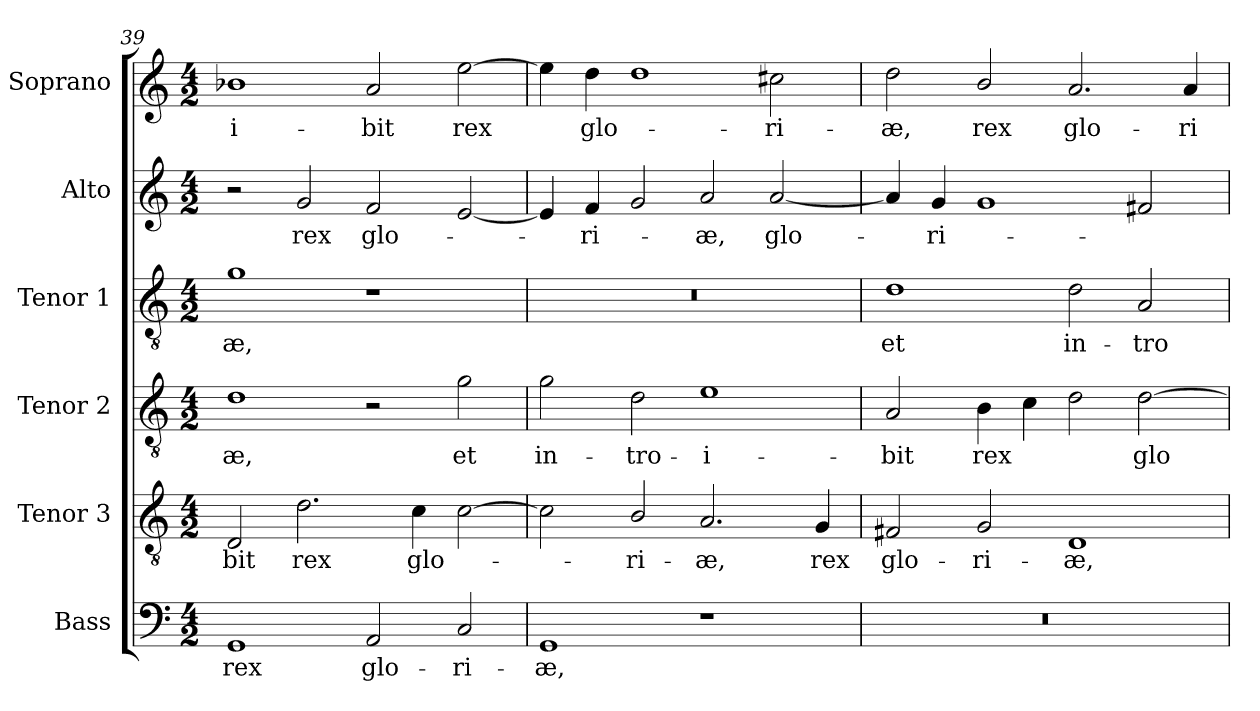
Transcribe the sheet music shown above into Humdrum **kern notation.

**kern	**text	**kern	**text	**kern	**text	**kern	**text	**kern	**text	**kern	**text
*part6	*part6	*part5	*part5	*part4	*part4	*part3	*part3	*part2	*part2	*part1	*part1
*staff6	*staff6	*staff5	*staff5	*staff4	*staff4	*staff3	*staff3	*staff2	*staff2	*staff1	*staff1
*I"Bass	*	*I"Tenor 3	*	*I"Tenor 2	*	*I"Tenor 1	*	*I"Alto	*	*I"Soprano	*
*I'B.	*	*I'T3.	*	*I'T2.	*	*I'T1.	*	*I'A.	*	*I'S.	*
!!LO:PB:g=z
*clefF4	*	*clefGv2	*	*clefGv2	*	*clefGv2	*	*clefG2	*	*clefG2	*
*	*	*ITrd7c12	*	*ITrd7c12	*	*ITrd7c12	*	*	*	*	*
*k[]	*	*k[]	*	*k[]	*	*k[]	*	*k[]	*	*k[]	*
*C:	*	*C:	*	*C:	*	*C:	*	*C:	*	*C:	*
*M4/2	*	*M4/2	*	*M4/2	*	*M4/2	*	*M4/2	*	*M4/2	*
=39	=39	=39	=39	=39	=39	=39	=39	=39	=39	=39	=39
!	!LO:LY:b:color=#000000	!	!	!	!	!	!	!	!	!	!
!	!	!	!LO:LY:b:color=#000000	!	!	!	!	!	!	!	!
!	!	!	!	!	!LO:LY:b:color=#000000	!	!	!	!	!	!
!	!	!	!	!	!	!	!LO:LY:b:color=#000000	!	!	!	!
!	!	!	!	!	!	!	!	!	!	!	!LO:LY:b:color=#000000
1GGi	rex	2DDi/	-bit	1Di	-æ,	1Gi	-æ,	2r	.	1b-Xi	-i-
!	!	!	!LO:LY:b:color=#000000	!	!	!	!	!	!	!	!
!	!	!	!	!	!	!	!	!	!LO:LY:b:color=#000000	!	!
.	.	2.Di\	rex	.	.	.	.	2gi/	rex	.	.
!	!LO:LY:b:color=#000000	!	!	!	!	!	!	!	!	!	!
!	!	!	!	!	!	!	!	!	!LO:LY:b:color=#000000	!	!
!	!	!	!	!	!	!	!	!	!	!	!LO:LY:b:color=#000000
2AAi/	glo-	.	.	2r	.	1r	.	2fi/	glo-	2ai/	-bit
!	!	!	!LO:LY:b:color=#000000	!	!	!	!	!	!	!	!
.	.	4Ci\	glo-	.	.	.	.	.	.	.	.
!	!LO:LY:b:color=#000000	!	!	!	!	!	!	!	!	!	!
!	!	!	!	!	!LO:LY:b:color=#000000	!	!	!	!	!	!
!	!	!	!	!	!	!	!	!	!	!	!LO:LY:b:color=#000000
2Ci/	-ri-	[2Ci\	.	2Gi\	et	.	.	[2ei/	.	[2eei\	rex
=40	=40	=40	=40	=40	=40	=40	=40	=40	=40	=40	=40
!	!LO:LY:b:color=#000000	!	!	!	!	!	!	!	!	!	!
!	!	!	!	!	!LO:LY:b:color=#000000	!LO:N:vis=1	!	!	!	!	!
1GGi	-æ,	2Ci\]	.	2Gi\	in-	0r	.	4ei/]	.	4eei\]	.
!	!	!	!	!	!	!	!	!	!LO:LY:b:color=#000000	!	!
!	!	!	!	!	!	!	!	!	!	!	!LO:LY:b:color=#000000
.	.	.	.	.	.	.	.	4fi/	-ri-	4ddi\	glo-
!	!	!	!LO:LY:b:color=#000000	!	!	!	!	!	!	!	!
!	!	!	!	!	!LO:LY:b:color=#000000	!	!	!	!	!	!
.	.	2BBi/	-ri-	2Di\	-tro-	.	.	2gi/	.	1ddi	.
!	!	!	!LO:LY:b:color=#000000	!	!	!	!	!	!	!	!
!	!	!	!	!	!LO:LY:b:color=#000000	!	!	!	!	!	!
!	!	!	!	!	!	!	!	!	!LO:LY:b:color=#000000	!	!
1r	.	2.AAi/	-æ,	1Ei	-i-	.	.	2ai/	-æ,	.	.
!	!	!	!	!	!	!	!	!	!LO:LY:b:color=#000000	!	!
!	!	!	!	!	!	!	!	!	!	!	!LO:LY:b:color=#000000
.	.	.	.	.	.	.	.	[2ai/	glo-	2cc#Xi\	-ri-
!	!	!	!LO:LY:b:color=#000000	!	!	!	!	!	!	!	!
.	.	4GGi/	rex	.	.	.	.	.	.	.	.
=41	=41	=41	=41	=41	=41	=41	=41	=41	=41	=41	=41
!LO:N:vis=1	!	!	!	!	!	!	!	!	!	!	!
!	!	!	!LO:LY:b:color=#000000	!	!	!	!	!	!	!	!
!	!	!	!	!	!LO:LY:b:color=#000000	!	!	!	!	!	!
!	!	!	!	!	!	!	!LO:LY:b:color=#000000	!	!	!	!
!	!	!	!	!	!	!	!	!	!	!	!LO:LY:b:color=#000000
0r	.	2FF#Xi/	glo-	2AAi/	-bit	1Di	et	4ai/]	.	2ddi\	-æ,
!	!	!	!	!	!	!	!	!	!LO:LY:b:color=#000000	!	!
.	.	.	.	.	.	.	.	4gi/	-ri-	.	.
!	!	!	!LO:LY:b:color=#000000	!	!	!	!	!	!	!	!
!	!	!	!	!	!LO:LY:b:color=#000000	!	!	!	!	!	!
!	!	!	!	!	!	!	!	!	!	!	!LO:LY:b:color=#000000
.	.	2GGi/	-ri-	4BBi\	rex	.	.	1gi	.	2bi/	rex
.	.	.	.	4Ci\	.	.	.	.	.	.	.
!	!	!	!LO:LY:b:color=#000000	!	!	!	!	!	!	!	!
!	!	!	!	!	!	!	!LO:LY:b:color=#000000	!	!	!	!
!	!	!	!	!	!	!	!	!	!	!	!LO:LY:b:color=#000000
.	.	1DDi	-æ,	2Di\	.	2Di\	in-	.	.	2.ai/	glo-
!	!	!	!	!	!LO:LY:b:color=#000000	!	!	!	!	!	!
!	!	!	!	!	!	!	!LO:LY:b:color=#000000	!	!	!	!
.	.	.	.	[2Di\	glo-	2AAi/	-tro-	2f#Xi/	.	.	.
!	!	!	!	!	!	!	!	!	!	!	!LO:LY:b:color=#000000
.	.	.	.	.	.	.	.	.	.	4ai/	-ri-
=	=	=	=	=	=	=	=	=	=	=	=
*-	*-	*-	*-	*-	*-	*-	*-	*-	*-	*-	*-
